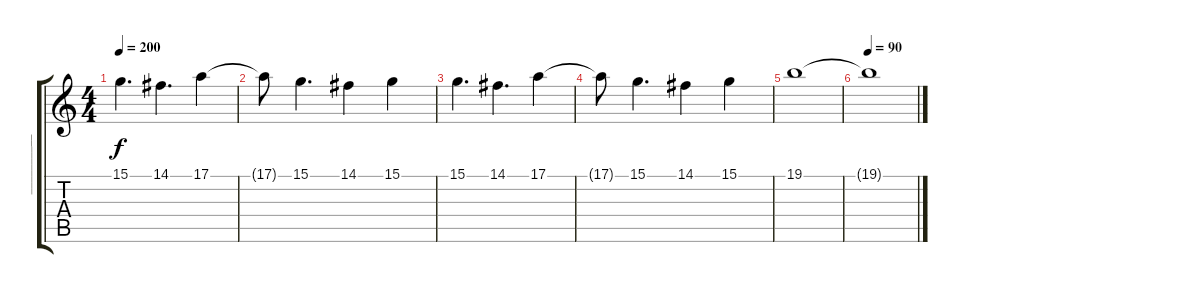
\track ("__________ (Flute)" "__________") {instrument flute}
\staff {score tabs}
\tuning (E4 B3 G3 D3 A2 E2) {hide}
\ts (4 4)
\tempo 200
\clef g2
\ks c
15.1.4{d dy f} 14.1.4{d} 17.1.4 |
17.1{t}.8 15.1.4{d} 14.1.4 15.1.4 |
15.1.4{d} 14.1.4{d} 17.1.4 |
17.1{t}.8 15.1.4{d} 14.1.4 15.1.4 |
19.1.1 |
\tempo 90
19.1{t}.1
